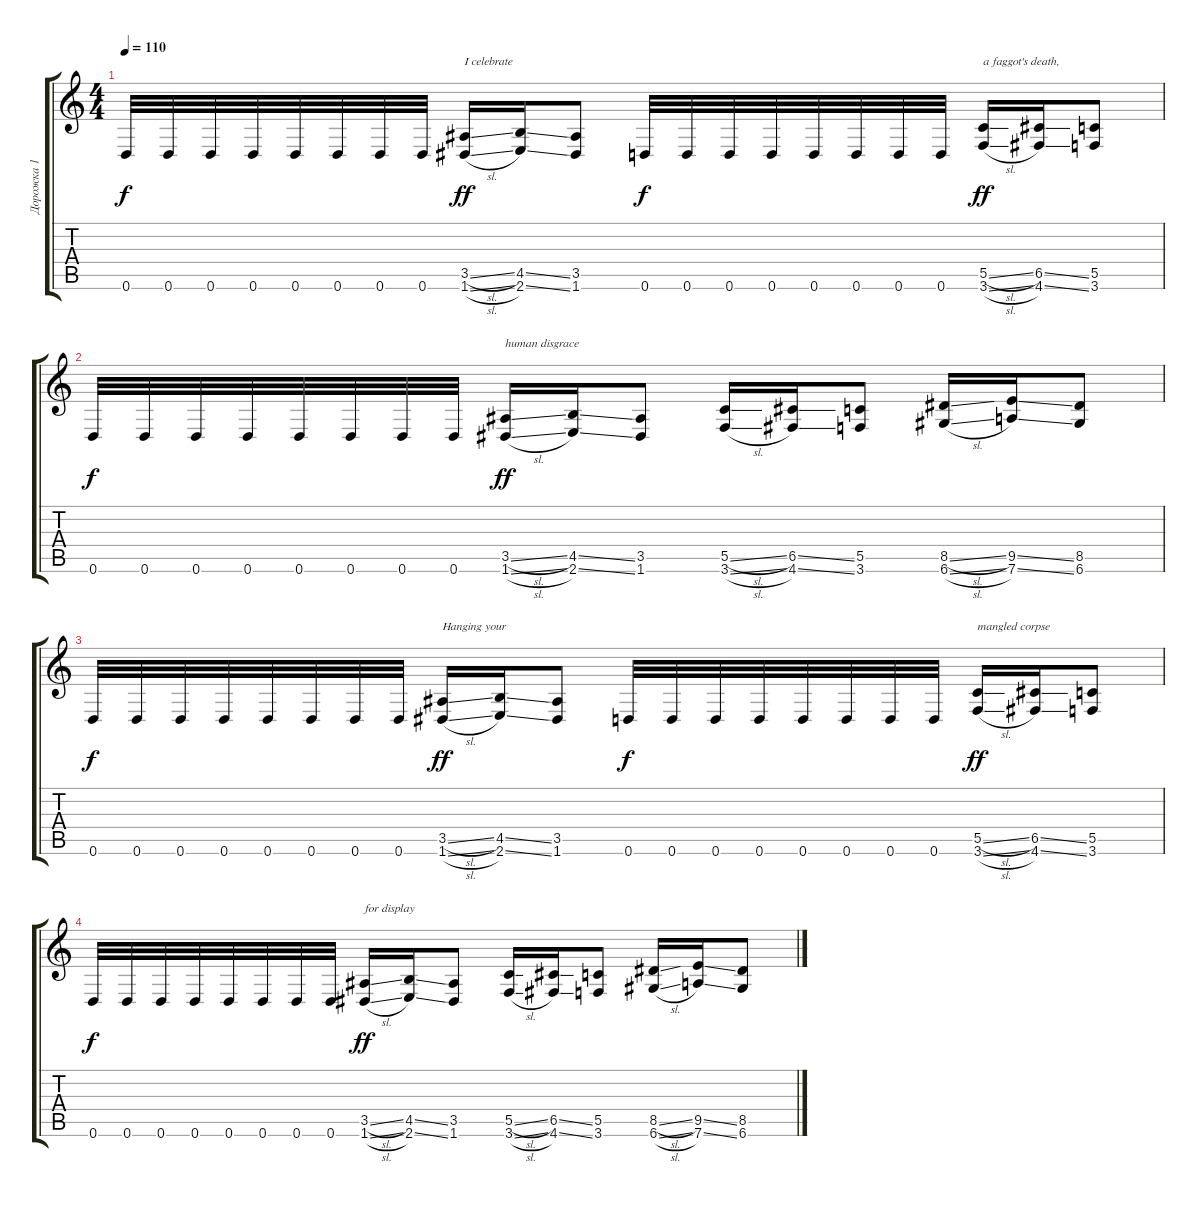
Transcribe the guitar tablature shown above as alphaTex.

\track ("Дорожка 1" "Дорожка 1") {instrument distortionguitar}
\staff {score tabs}
\tuning (D4 A3 F3 C3 G2 D2) {hide}
\ts (4 4)
\tempo 110
\clef g2
\ks c
0.6.32{dy f} 0.6.32 0.6.32 0.6.32 0.6.32 0.6.32 0.6.32 0.6.32 (3.5{sl} 1.6{sl}).16{txt "I celebrate " dy ff} (4.5{ss} 2.6{ss}).16 (3.5 1.6).8 0.6.32{dy f} 0.6.32 0.6.32 0.6.32 0.6.32 0.6.32 0.6.32 0.6.32 (5.5{sl} 3.6{sl}).16{txt "a faggot's death, " dy ff} (6.5{ss} 4.6{ss}).16 (5.5 3.6).8 |
0.6.32{dy f} 0.6.32 0.6.32 0.6.32 0.6.32 0.6.32 0.6.32 0.6.32 (3.5{sl} 1.6{sl}).16{txt "human disgrace" dy ff} (4.5{ss} 2.6{ss}).16 (3.5 1.6).8 (5.5{sl} 3.6{sl}).16 (6.5{ss} 4.6{ss}).16 (5.5 3.6).8 (8.5{sl} 6.6{sl}).16 (9.5{ss} 7.6{ss}).16 (8.5 6.6).8 |
0.6.32{dy f} 0.6.32 0.6.32 0.6.32 0.6.32 0.6.32 0.6.32 0.6.32 (3.5{sl} 1.6{sl}).16{txt "Hanging your " dy ff} (4.5{ss} 2.6{ss}).16 (3.5 1.6).8 0.6.32{dy f} 0.6.32 0.6.32 0.6.32 0.6.32 0.6.32 0.6.32 0.6.32 (5.5{sl} 3.6{sl}).16{txt "mangled corpse " dy ff} (6.5{ss} 4.6{ss}).16 (5.5 3.6).8 |
0.6.32{dy f} 0.6.32 0.6.32 0.6.32 0.6.32 0.6.32 0.6.32 0.6.32 (3.5{sl} 1.6{sl}).16{txt "for display" dy ff} (4.5{ss} 2.6{ss}).16 (3.5 1.6).8 (5.5{sl} 3.6{sl}).16 (6.5{ss} 4.6{ss}).16 (5.5 3.6).8 (8.5{sl} 6.6{sl}).16 (9.5{ss} 7.6{ss}).16 (8.5 6.6).8
